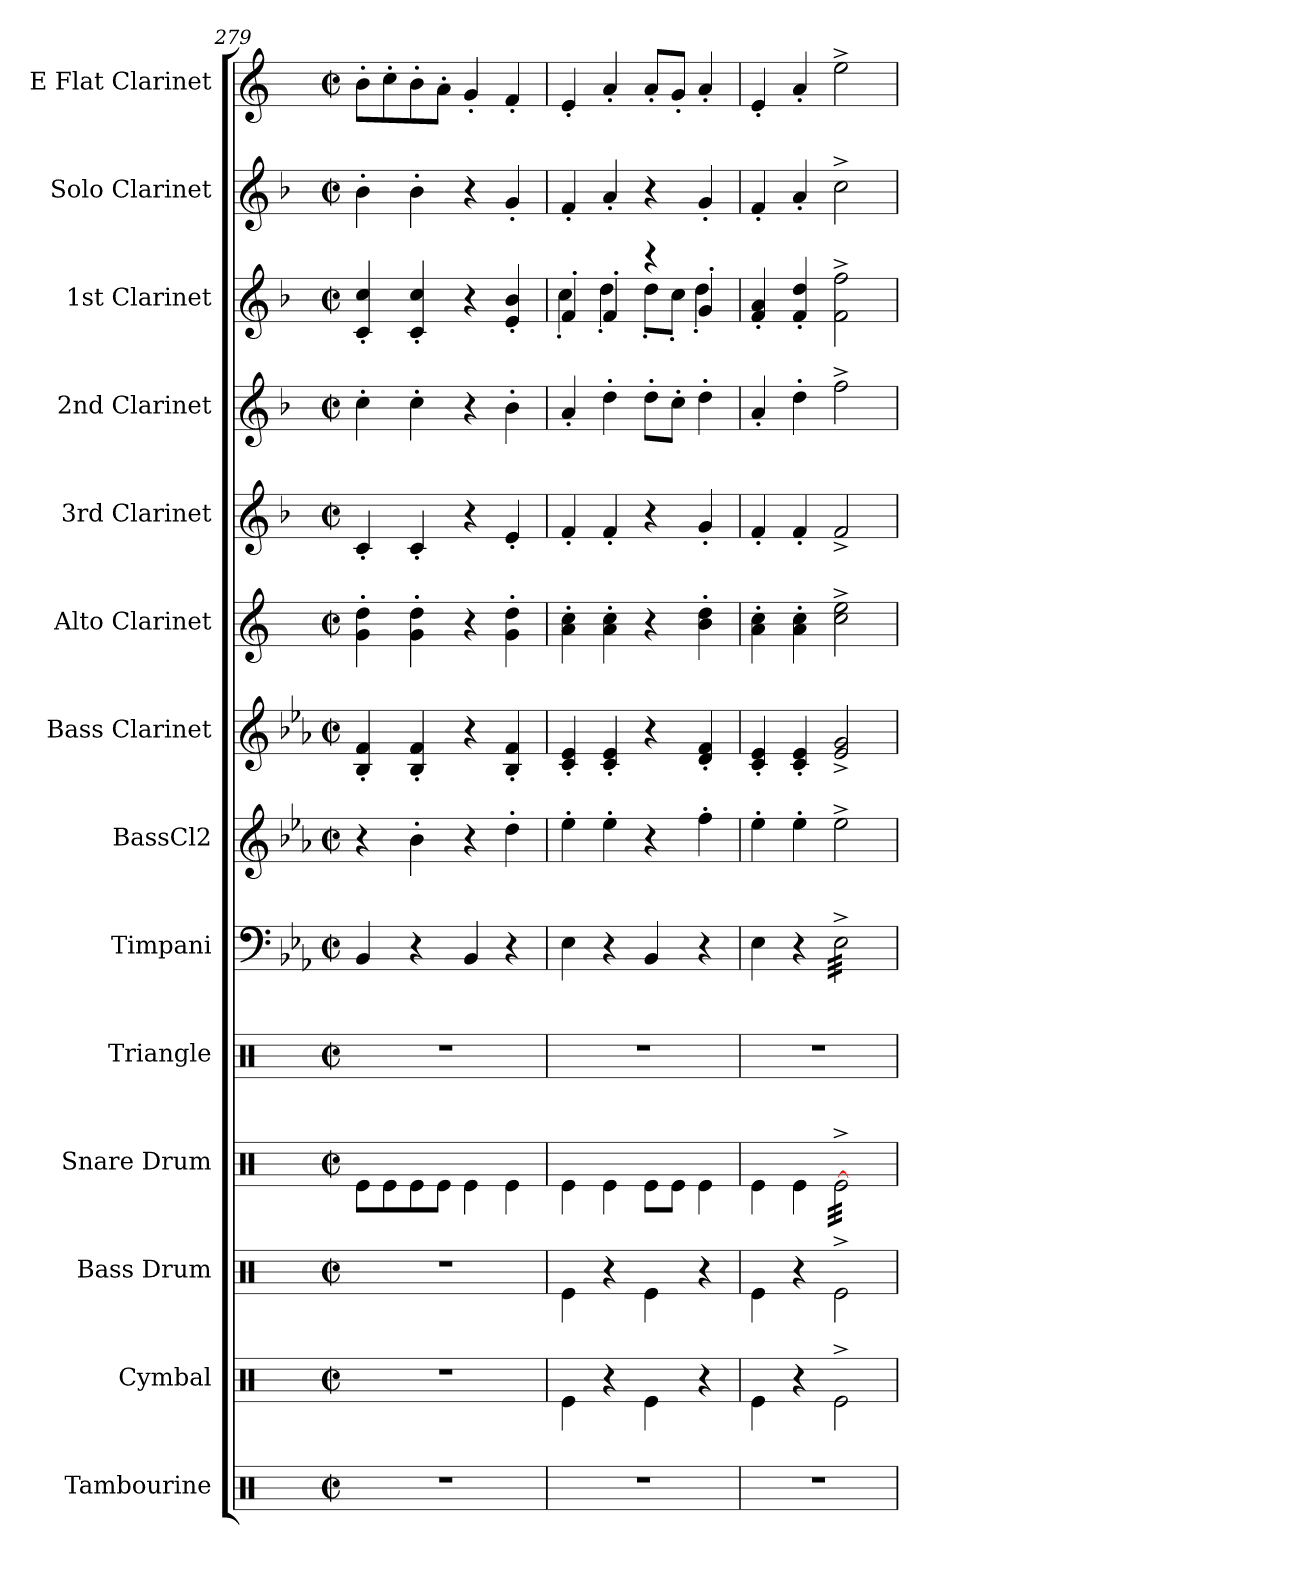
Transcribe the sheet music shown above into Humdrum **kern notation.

**kern	**kern	**kern	**kern	**kern	**kern	**kern	**kern	**kern	**kern	**kern	**kern	**kern	**kern
*part14	*part13	*part12	*part11	*part10	*part9	*part8	*part7	*part6	*part5	*part4	*part3	*part2	*part1
*staff14	*staff13	*staff12	*staff11	*staff10	*staff9	*staff8	*staff7	*staff6	*staff5	*staff4	*staff3	*staff2	*staff1
*I"Tambourine	*I"Cymbal	*I"Bass Drum	*I"Snare Drum	*I"Triangle	*I"Timpani	*I"BassCl2	*I"Bass Clarinet	*I"Alto Clarinet	*I"3rd Clarinet	*I"2nd Clarinet	*I"1st Clarinet	*I"Solo Clarinet	*I"E Flat Clarinet
*I'Tamb.	*I'Cym.	*I'B. Dr.	*I'Sn. Dr.	*I'Trgl.	*I'Timp.	*I'B. Cl2	*I'B. Cl.	*I'A. Cl.	*I'3rdCl.	*I'2nd Cl.	*I'1stCl.	*I'SoloCl.	*
*clefX	*clefX	*clefX	*clefX	*clefX	*clefF4	*clefG2	*clefG2	*clefG2	*clefG2	*clefG2	*clefG2	*clefG2	*clefG2
*	*	*	*	*	*	*ITrd8c14	*ITrd8c14	*ITrd5c9	*ITrd1c2	*ITrd1c2	*ITrd1c2	*ITrd1c2	*ITrd-2c-3
*k[]	*k[]	*k[]	*k[]	*k[]	*k[b-e-a-]	*k[b-e-a-]	*k[b-e-a-]	*k[b-e-a-]	*k[b-e-a-]	*k[b-e-a-]	*k[b-e-a-]	*k[b-e-a-]	*k[b-e-a-]
*M4/4	*M4/4	*M4/4	*M4/4	*M4/4	*M4/4	*M4/4	*M4/4	*M4/4	*M4/4	*M4/4	*M4/4	*M4/4	*M4/4
*met(c|)	*met(c|)	*met(c|)	*met(c|)	*met(c|)	*met(c|)	*met(c|)	*met(c|)	*met(c|)	*met(c|)	*met(c|)	*met(c|)	*met(c|)	*met(c|)
=279	=279	=279	=279	=279	=279	=279	=279	=279	=279	=279	=279	=279	=279
1r	1r	1r	8Re\L	1r	4BB-/	4r	4BB-/' 4F/'	4B-\' 4f\'	4B-'/	4b-'\	4B-/' 4b-/'	4a-'\	8dd'\L
.	.	.	8Re\	.	.	.	.	.	.	.	.	.	8ee-'\
.	.	.	8Re\	.	4r	4B-'\	4BB-/' 4F/'	4B-\' 4f\'	4B-'/	4b-'\	4B-/' 4b-/'	4a-'\	8dd'\
.	.	.	8Re\J	.	.	.	.	.	.	.	.	.	8cc'\J
.	.	.	4Re\	.	4BB-/	4r	4r	4r	4r	4r	4r	4r	4b-'/
.	.	.	4Re\	.	4r	4d'\	4BB-/' 4F/'	4B-\' 4f\'	4d'/	4a-'\	4d/' 4a-/'	4f'/	4a-'/
=280	=280	=280	=280	=280	=280	=280	=280	=280	=280	=280	=280	=280	=280
*	*	*	*	*	*	*	*	*	*	*	*^	*	*
1r	4Re\	4Re\	4Re\	1r	4E-\	4e-'\	4C/' 4E-/'	4c\' 4e-\'	4e-'/	4g'/	4e-'/	4b-'\	4e-'/	4g'/
.	4r	4r	4Re\	.	4r	4e-'\	4C/' 4E-/'	4c\' 4e-\'	4e-'/	4cc'\	4e-'/	4cc'\	4g'/	4cc'/
.	4Re\	4Re\	8Re\L	.	4BB-/	4r	4r	4r	4r	8cc'\L	4r	8cc'\L	4r	8cc'/L
.	.	.	8Re\J	.	.	.	.	.	.	8b-'\J	.	8b-'\J	.	8b-'/J
.	4r	4r	4Re\	.	4r	4f'\	4D/' 4F/'	4d\' 4f\'	4f'/	4cc'\	4f'/	4cc'\	4f'/	4cc'/
*	*	*	*	*	*	*	*	*	*	*	*v	*v	*	*
=281	=281	=281	=281	=281	=281	=281	=281	=281	=281	=281	=281	=281	=281
1r	4Re\	4Re\	4Re\	1r	4E-\	4e-'\	4C/' 4E-/'	4c\' 4e-\'	4e-'/	4g'/	4e-/' 4g/'	4e-'/	4g'/
.	4r	4r	4Re\	.	4r	4e-'\	4C/' 4E-/'	4c\' 4e-\'	4e-'/	4cc'\	4e-/' 4cc/'	4g'/	4cc'/
*	*	*	*tremolo	*	*	*	*	*	*	*	*	*	*
*	*	*	*	*	*tremolo	*	*	*	*	*	*	*	*
.	2Re^\	2Re^\	[32Re^\LLL	.	32E-^\LLL	2e-^\	2E-/^ 2G/^	2e-\^ 2g\^	2e-^/	2ee-^\	2e-\^ 2ee-\^	2b-^\	2gg^\
.	.	.	32Re^\	.	32E-^\	.	.	.	.	.	.	.	.
.	.	.	32Re^\	.	32E-^\	.	.	.	.	.	.	.	.
.	.	.	32Re^\	.	32E-^\	.	.	.	.	.	.	.	.
.	.	.	32Re^\	.	32E-^\	.	.	.	.	.	.	.	.
.	.	.	32Re^\	.	32E-^\	.	.	.	.	.	.	.	.
.	.	.	32Re^\	.	32E-^\	.	.	.	.	.	.	.	.
.	.	.	32Re^\	.	32E-^\	.	.	.	.	.	.	.	.
.	.	.	32Re^\	.	32E-^\	.	.	.	.	.	.	.	.
.	.	.	32Re^\	.	32E-^\	.	.	.	.	.	.	.	.
.	.	.	32Re^\	.	32E-^\	.	.	.	.	.	.	.	.
.	.	.	32Re^\	.	32E-^\	.	.	.	.	.	.	.	.
.	.	.	32Re^\	.	32E-^\	.	.	.	.	.	.	.	.
.	.	.	32Re^\	.	32E-^\	.	.	.	.	.	.	.	.
.	.	.	32Re^\	.	32E-^\	.	.	.	.	.	.	.	.
.	.	.	32Re^\JJJ	.	32E-^\JJJ	.	.	.	.	.	.	.	.
*	*	*	*	*	*Xtremolo	*	*	*	*	*	*	*	*
*	*	*	*Xtremolo	*	*	*	*	*	*	*	*	*	*
=	=	=	=	=	=	=	=	=	=	=	=	=	=
*-	*-	*-	*-	*-	*-	*-	*-	*-	*-	*-	*-	*-	*-
